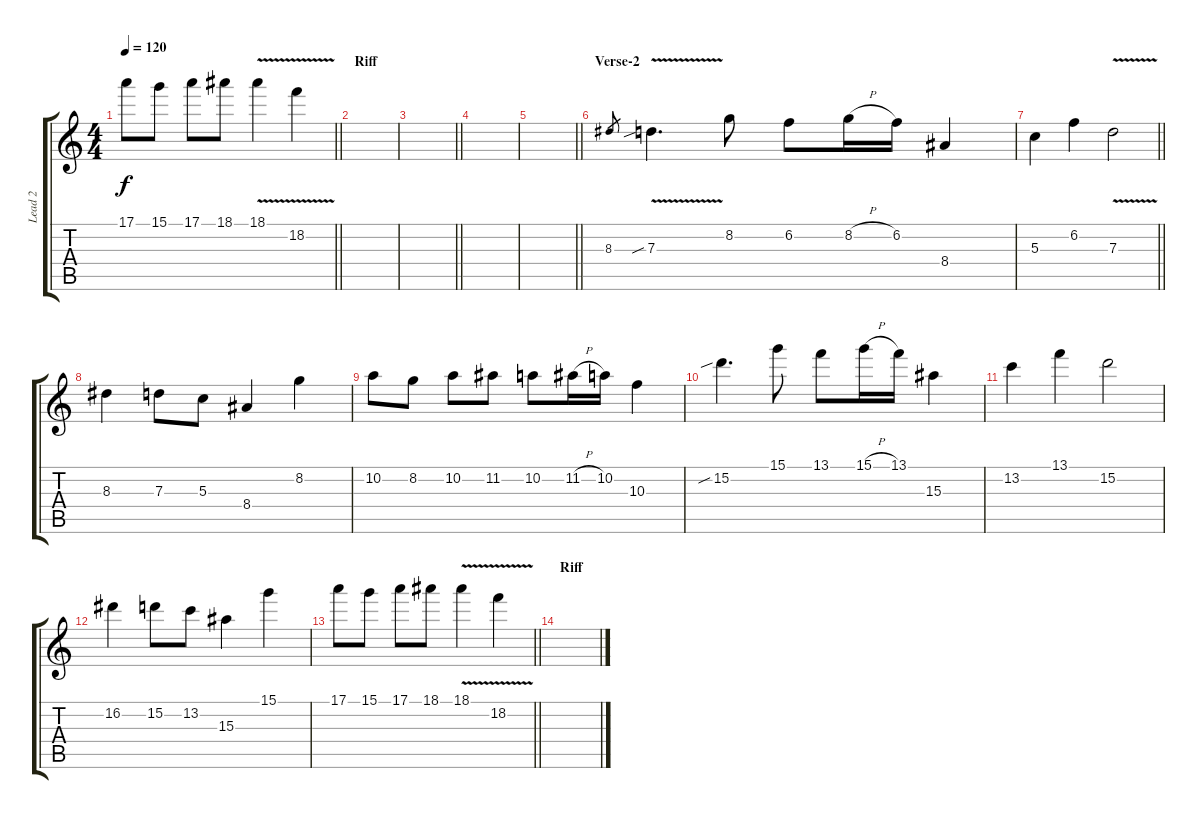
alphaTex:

\track ("Lead 2" "Lead 2") {instrument acousticguitarsteel}
\staff {score tabs}
\tuning (E4 B3 G3 D3 A2 E2) {hide}
\ts (4 4)
\tempo 120
\clef g2
\barLineRight lightlight
\ks c
17.1.8{dy f} 15.1.8 17.1.8 18.1.8 18.1{v}.4 18.2{v}.4 |
\section ("" "Riff")
|
\barLineRight lightlight
|
|
\barLineRight lightlight
|
\section ("" "Verse-2")
8.3.8{gr} 7.3{v sib}.4{d} 8.2.8 6.2.8 8.2{h}.16 6.2.16 8.4.4 |
\barLineRight lightlight
5.3.4 6.2.4 7.3{v}.2 |
8.3.4 7.3.8 5.3.8 8.4.4 8.2.4 |
10.2.8 8.2.8 10.2.8 11.2.8 10.2.8 11.2{h}.16 10.2.16 10.3.4 |
15.2{sib}.4{d} 15.1.8 13.1.8 15.1{h}.16 13.1.16 15.3.4 |
13.2.4 13.1.4 15.2.2 |
16.2.4 15.2.8 13.2.8 15.3.4 15.1.4 |
\barLineRight lightlight
17.1.8 15.1.8 17.1.8 18.1.8 18.1{v}.4 18.2{v}.4 |
\section ("" "Riff")
